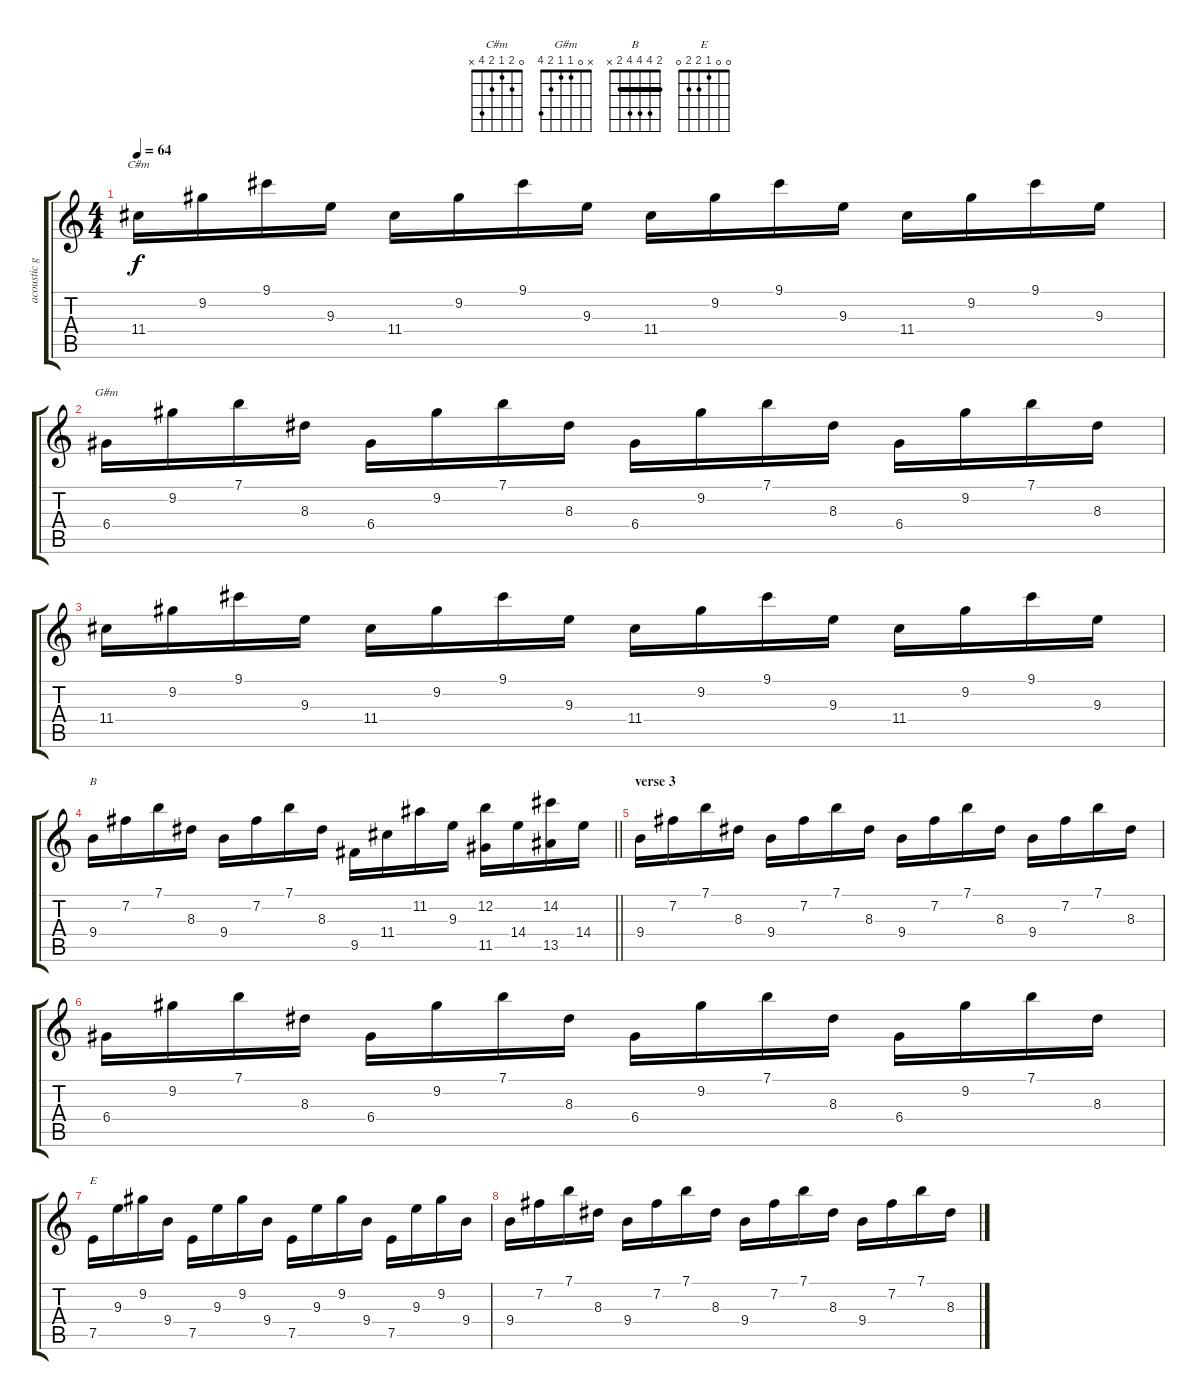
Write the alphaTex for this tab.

\track ("acoustic guitar " "acoustic g") {instrument acousticguitarnylon}
\staff {score tabs}
\tuning (E4 B3 G3 D3 A2 E2) {hide}
\chord ("C#m" 0 2 1 2 4 x)
\chord ("G#m" x 0 1 1 2 4)
\chord ("B" 2 4 4 4 2 x) {barre 2}
\chord ("E" 0 0 1 2 2 0)
\ts (4 4)
\tempo 64
\clef g2
\ks c
11.4.16{ch "C#m" dy f} 9.2.16 9.1.16 9.3.16 11.4.16 9.2.16 9.1.16 9.3.16 11.4.16 9.2.16 9.1.16 9.3.16 11.4.16 9.2.16 9.1.16 9.3.16 |
6.4.16{ch "G#m"} 9.2.16 7.1.16 8.3.16 6.4.16 9.2.16 7.1.16 8.3.16 6.4.16 9.2.16 7.1.16 8.3.16 6.4.16 9.2.16 7.1.16 8.3.16 |
11.4.16 9.2.16 9.1.16 9.3.16 11.4.16 9.2.16 9.1.16 9.3.16 11.4.16 9.2.16 9.1.16 9.3.16 11.4.16 9.2.16 9.1.16 9.3.16 |
\barLineRight lightlight
9.4.16{ch "B"} 7.2.16 7.1.16 8.3.16 9.4.16 7.2.16 7.1.16 8.3.16 9.5.16 11.4.16 11.2.16 9.3.16 (12.2 11.5).16 14.4.16 (14.2 13.5).16 14.4.16 |
\section ("" "verse 3")
9.4.16 7.2.16 7.1.16 8.3.16 9.4.16 7.2.16 7.1.16 8.3.16 9.4.16 7.2.16 7.1.16 8.3.16 9.4.16 7.2.16 7.1.16 8.3.16 |
6.4.16 9.2.16 7.1.16 8.3.16 6.4.16 9.2.16 7.1.16 8.3.16 6.4.16 9.2.16 7.1.16 8.3.16 6.4.16 9.2.16 7.1.16 8.3.16 |
7.5.16{ch "E"} 9.3.16 9.2.16 9.4.16 7.5.16 9.3.16 9.2.16 9.4.16 7.5.16 9.3.16 9.2.16 9.4.16 7.5.16 9.3.16 9.2.16 9.4.16 |
9.4.16 7.2.16 7.1.16 8.3.16 9.4.16 7.2.16 7.1.16 8.3.16 9.4.16 7.2.16 7.1.16 8.3.16 9.4.16 7.2.16 7.1.16 8.3.16
